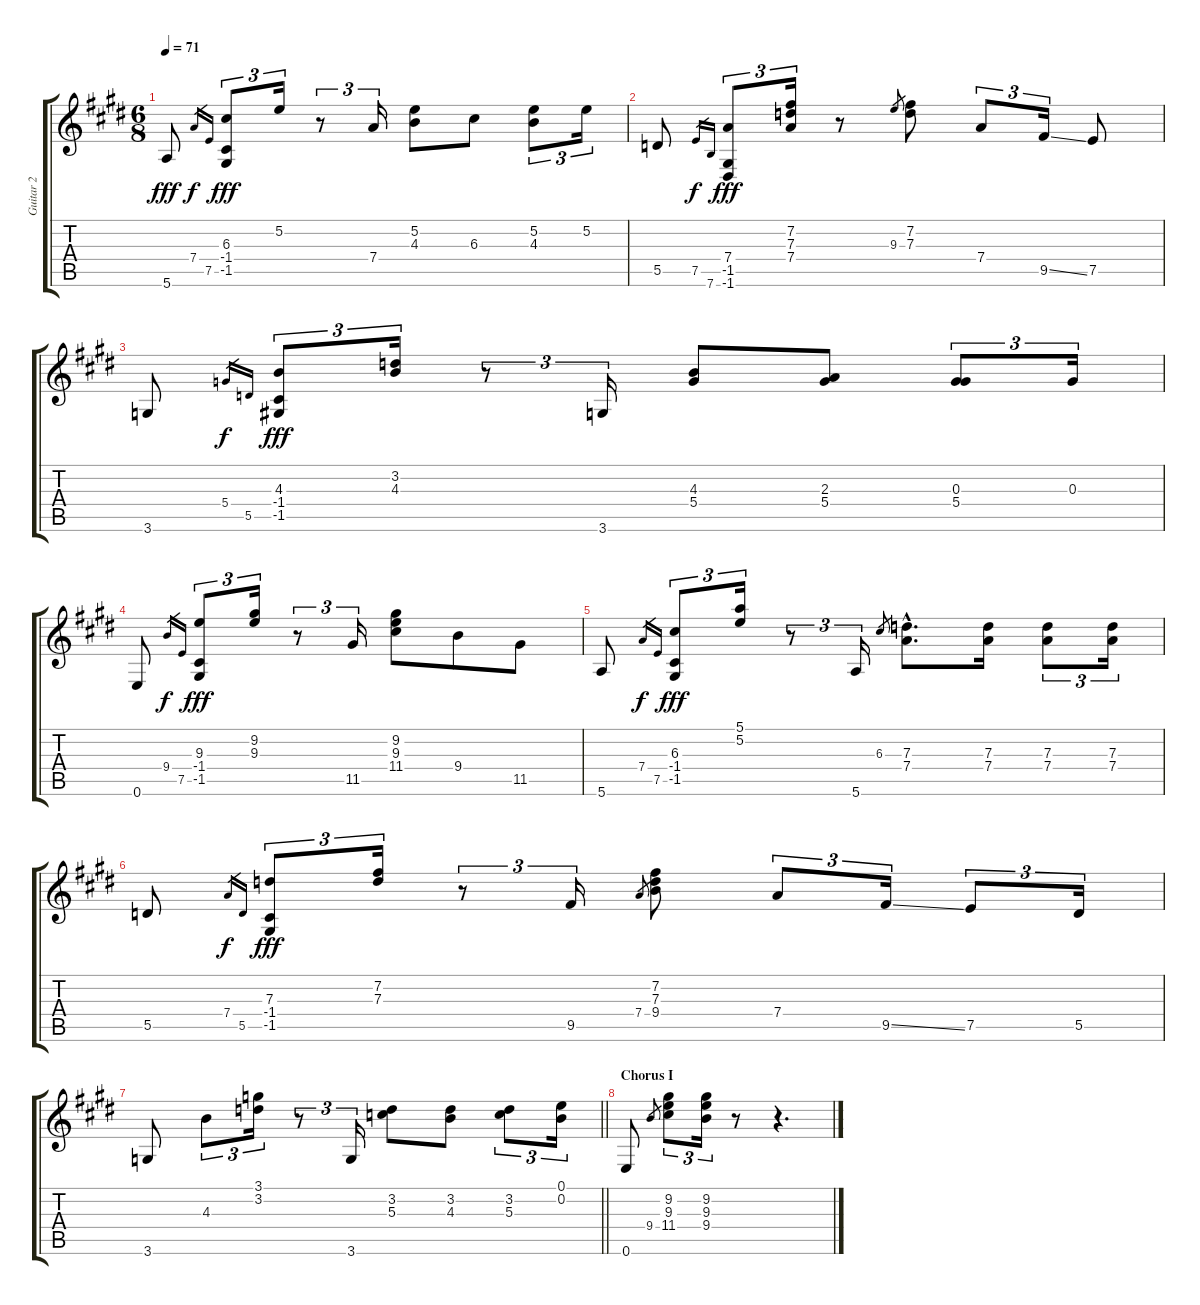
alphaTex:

\track ("Guitar 2" "Guitar 2") {instrument electricguitarclean}
\staff {score tabs}
\tuning (E4 B3 G3 D3 A2 E2) {hide}
\ts (6 8)
\tempo 71
\clef g2
\ks e
5.6.8{dy fff} 7.4.16{gr dy f} 7.5.16{gr} (6.3 -1.4 -1.5).8{tu (3 2) dy fff} 5.2.16{tu (3 2)} r.8{tu (3 2)} 7.4.16{tu (3 2)} (5.2 4.3).8 6.3.8 (5.2 4.3).8{tu (3 2)} 5.2.16{tu (3 2)} |
5.5.8 7.5.16{gr dy f} 7.6.16{gr} (7.4 -1.5 -1.6).8{tu (3 2) dy fff} (7.2 7.3 7.4).16{tu (3 2)} r.8 9.3.8{gr} (7.2 7.3).8 7.4.8{tu (3 2)} 9.5{ss}.16{tu (3 2)} 7.5.8 |
3.6.8 5.4.16{gr dy f} 5.5.16{gr} (4.3 -1.4 -1.5).8{tu (3 2) dy fff} (3.2 4.3).16{tu (3 2)} r.8{tu (3 2)} 3.6.16{tu (3 2)} (4.3 5.4).8 (2.3 5.4).8 (0.3 5.4).8{tu (3 2)} 0.3.16{tu (3 2)} |
0.6.8 9.4.16{gr dy f} 7.5.16{gr} (9.3 -1.4 -1.5).8{tu (3 2) dy fff} (9.2 9.3).16{tu (3 2)} r.8{tu (3 2)} 11.5.16{tu (3 2)} (9.2 9.3 11.4).8 9.4.8 11.5.8 |
5.6.8 7.4.16{gr dy f} 7.5.16{gr} (6.3 -1.4 -1.5).8{tu (3 2) dy fff} (5.1 5.2).16{tu (3 2)} r.8{tu (3 2)} 5.6.16{tu (3 2)} 6.3.8{gr} (7.3{hac} 7.4{hac}).8{d} (7.3 7.4).16 (7.3 7.4).8{tu (3 2)} (7.3 7.4).16{tu (3 2)} |
5.5.8 7.4.16{gr dy f} 5.5.16{gr} (7.3 -1.4 -1.5).8{tu (3 2) dy fff} (7.2 7.3).16{tu (3 2)} r.8{tu (3 2)} 9.5.16{tu (3 2)} 7.4.8{gr} (7.2 7.3 9.4).8 7.4.8{tu (3 2)} 9.5{ss}.16{tu (3 2)} 7.5.8{tu (3 2)} 5.5.16{tu (3 2)} |
\barLineRight lightlight
3.6.8 4.3.8{tu (3 2)} (3.1 3.2).16{tu (3 2)} r.8{tu (3 2)} 3.6.16{tu (3 2)} (3.2 5.3).8 (3.2 4.3).8 (3.2 5.3).8{tu (3 2)} (0.1 0.2).16{tu (3 2)} |
\section ("" "Chorus I")
0.6.8 9.4.8{gr} (9.2 9.3 11.4).8{tu (3 2)} (9.2 9.3 9.4).16{tu (3 2)} r.8 r.4{d}
